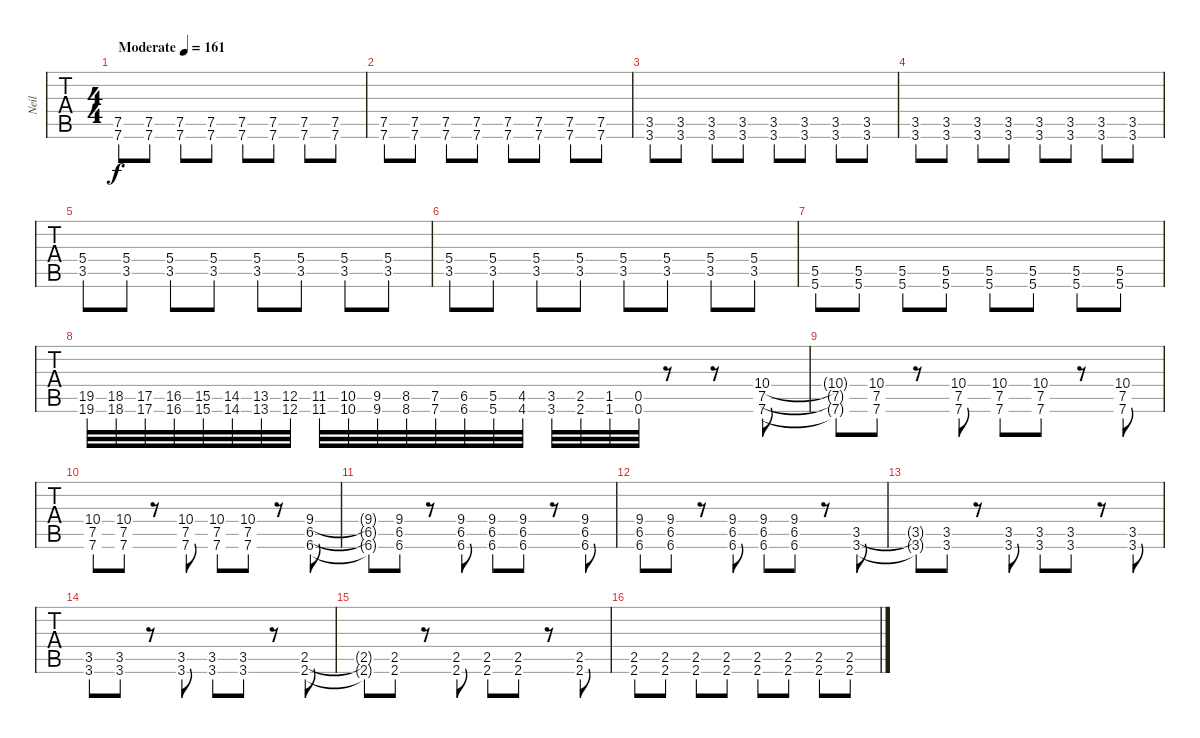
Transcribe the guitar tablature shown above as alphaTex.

\track ("Neil" "Neil") {instrument distortionguitar}
\staff {tabs}
\tuning (D4 A3 F3 C3 G2 C2) {hide}
\ts (4 4)
\tempo (161 "Moderate")
\clef g2
\ks c
(7.5 7.6).8{dy f instrument distortionguitar} (7.5 7.6).8 (7.5 7.6).8 (7.5 7.6).8 (7.5 7.6).8 (7.5 7.6).8 (7.5 7.6).8 (7.5 7.6).8 |
(7.5 7.6).8 (7.5 7.6).8 (7.5 7.6).8 (7.5 7.6).8 (7.5 7.6).8 (7.5 7.6).8 (7.5 7.6).8 (7.5 7.6).8 |
(3.5 3.6).8 (3.5 3.6).8 (3.5 3.6).8 (3.5 3.6).8 (3.5 3.6).8 (3.5 3.6).8 (3.5 3.6).8 (3.5 3.6).8 |
(3.5 3.6).8 (3.5 3.6).8 (3.5 3.6).8 (3.5 3.6).8 (3.5 3.6).8 (3.5 3.6).8 (3.5 3.6).8 (3.5 3.6).8 |
(5.4 3.5).8 (5.4 3.5).8 (5.4 3.5).8 (5.4 3.5).8 (5.4 3.5).8 (5.4 3.5).8 (5.4 3.5).8 (5.4 3.5).8 |
(5.4 3.5).8 (5.4 3.5).8 (5.4 3.5).8 (5.4 3.5).8 (5.4 3.5).8 (5.4 3.5).8 (5.4 3.5).8 (5.4 3.5).8 |
(5.5 5.6).8 (5.5 5.6).8 (5.5 5.6).8 (5.5 5.6).8 (5.5 5.6).8 (5.5 5.6).8 (5.5 5.6).8 (5.5 5.6).8 |
(19.5 19.6).32{instrument guitarfretnoise} (18.5 18.6).32 (17.5 17.6).32 (16.5 16.6).32 (15.5 15.6).32 (14.5 14.6).32 (13.5 13.6).32 (12.5 12.6).32 (11.5 11.6).32 (10.5 10.6).32 (9.5 9.6).32 (8.5 8.6).32 (7.5 7.6).32 (6.5 6.6).32 (5.5 5.6).32 (4.5 4.6).32 (3.5 3.6).32 (2.5 2.6).32 (1.5 1.6).32 (0.5 0.6).32 r.8 r.8 (10.4 7.5 7.6).8{instrument distortionguitar} |
(10.4{t} 7.5{t} 7.6{t}).8 (10.4 7.5 7.6).8 r.8 (10.4 7.5 7.6).8 (10.4 7.5 7.6).8 (10.4 7.5 7.6).8 r.8 (10.4 7.5 7.6).8 |
(10.4 7.5 7.6).8 (10.4 7.5 7.6).8 r.8 (10.4 7.5 7.6).8 (10.4 7.5 7.6).8 (10.4 7.5 7.6).8 r.8 (9.4 6.5 6.6).8 |
(9.4{t} 6.5{t} 6.6{t}).8 (9.4 6.5 6.6).8 r.8 (9.4 6.5 6.6).8 (9.4 6.5 6.6).8 (9.4 6.5 6.6).8 r.8 (9.4 6.5 6.6).8 |
(9.4 6.5 6.6).8 (9.4 6.5 6.6).8 r.8 (9.4 6.5 6.6).8 (9.4 6.5 6.6).8 (9.4 6.5 6.6).8 r.8 (3.5 3.6).8 |
(3.5{t} 3.6{t}).8 (3.5 3.6).8 r.8 (3.5 3.6).8 (3.5 3.6).8 (3.5 3.6).8 r.8 (3.5 3.6).8 |
(3.5 3.6).8 (3.5 3.6).8 r.8 (3.5 3.6).8 (3.5 3.6).8 (3.5 3.6).8 r.8 (2.5 2.6).8 |
(2.5{t} 2.6{t}).8 (2.5 2.6).8 r.8 (2.5 2.6).8 (2.5 2.6).8 (2.5 2.6).8 r.8 (2.5 2.6).8 |
(2.5 2.6).8 (2.5 2.6).8 (2.5 2.6).8 (2.5 2.6).8 (2.5 2.6).8 (2.5 2.6).8 (2.5 2.6).8 (2.5 2.6).8
